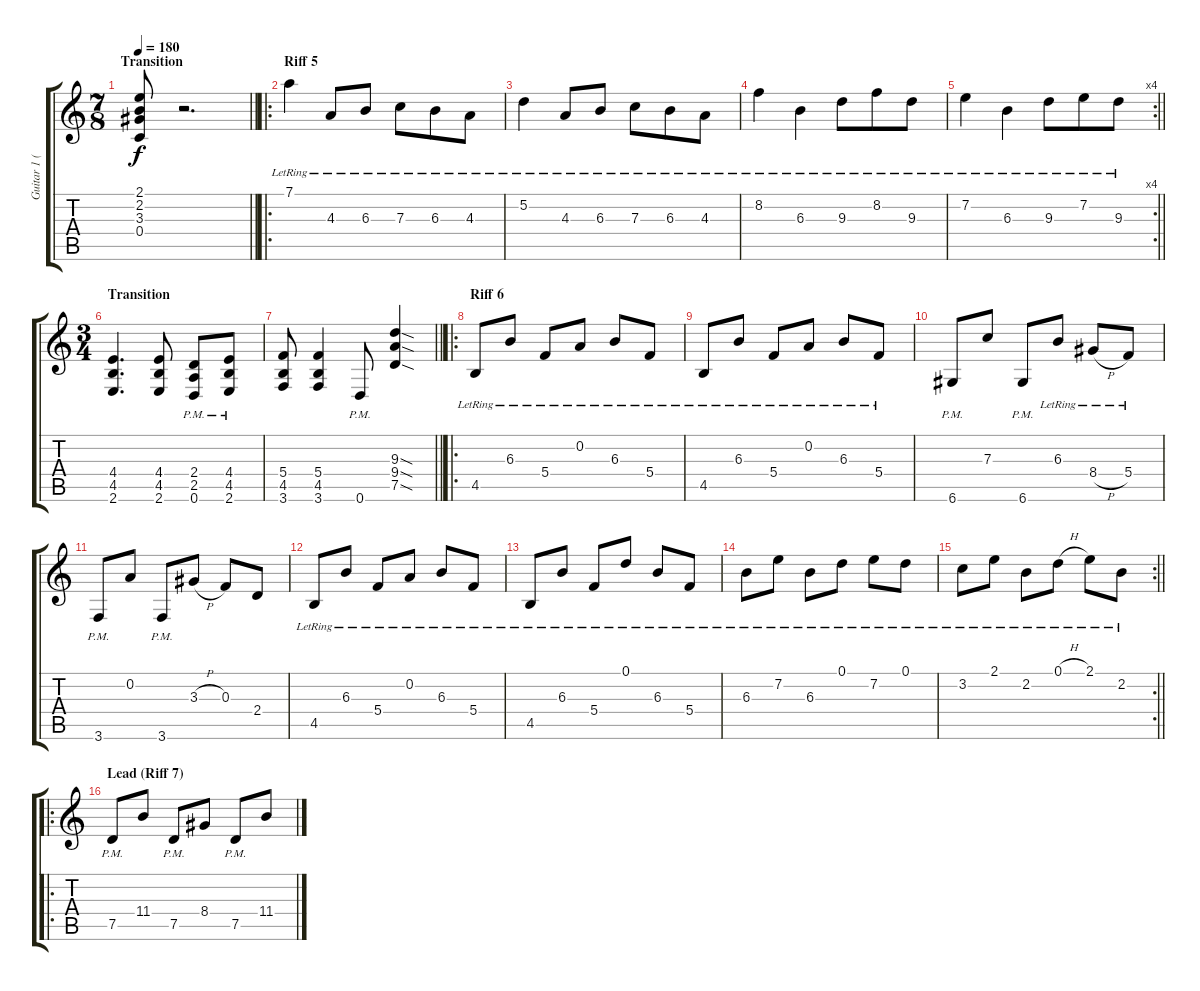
\track ("Guitar 1 (Left)" "Guitar 1 (") {instrument acousticguitarsteel}
\staff {score tabs}
\tuning (D4 A3 F3 C3 G2 D2) {hide}
\ts (7 8)
\section ("" "Transition")
\tempo 180
\clef g2
\barLineRight lightlight
\ks c
(2.1 2.2 3.3 0.4).8{dy f} r.2{d} |
\ro
\section ("" "Riff 5")
7.1{lr}.4{instrument acousticguitarsteel} 4.3{lr}.8 6.3{lr}.8 7.3{lr}.8 6.3{lr}.8 4.3{lr}.8 |
5.2{lr}.4 4.3{lr}.8 6.3{lr}.8 7.3{lr}.8 6.3{lr}.8 4.3{lr}.8 |
8.2{lr}.4 6.3{lr}.4 9.3{lr}.8 8.2{lr}.8 9.3{lr}.8 |
\rc 4
\barLineRight lightlight
7.2{lr}.4 6.3{lr}.4 9.3{lr}.8 7.2{lr}.8 9.3{lr}.8 |
\ts (3 4)
\section ("" "Transition")
(4.4 4.5 2.6).4{d instrument distortionguitar} (4.4 4.5 2.6).8 (2.4{pm} 2.5{pm} 0.6{pm}).8 (4.4{pm} 4.5{pm} 2.6{pm}).8 |
\barLineRight lightlight
(5.4 4.5 3.6).8 (5.4 4.5 3.6).4 0.6{pm}.8 (9.3{sod} 9.4{sod} 7.5{sod}).4 |
\ro
\section ("" "Riff 6")
4.5{lr}.8 6.3{lr}.8 5.4{lr}.8 0.2{lr}.8 6.3{lr}.8 5.4{lr}.8 |
4.5{lr}.8 6.3{lr}.8 5.4{lr}.8 0.2{lr}.8 6.3{lr}.8 5.4{lr}.8 |
6.6{pm}.8 7.3.8 6.6{pm}.8 6.3{lr}.8 8.4{h lr}.8 5.4{lr}.8 |
3.6{pm}.8 0.2.8 3.6{pm}.8 3.3{h}.8 0.3.8 2.4.8 |
4.5{lr}.8 6.3{lr}.8 5.4{lr}.8 0.2{lr}.8 6.3{lr}.8 5.4{lr}.8 |
4.5{lr}.8 6.3{lr}.8 5.4{lr}.8 0.1{lr}.8 6.3{lr}.8 5.4{lr}.8 |
6.3{lr}.8 7.2{lr}.8 6.3{lr}.8 0.1{lr}.8 7.2{lr}.8 0.1{lr}.8 |
\rc 2
\barLineRight lightlight
3.2{lr}.8 2.1{lr}.8 2.2{lr}.8 0.1{h lr}.8 2.1{lr}.8 2.2{lr}.8 |
\ro
\section ("" "Lead (Riff 7)")
7.5{pm}.8 11.4.8 7.5{pm}.8 8.4.8 7.5{pm}.8 11.4.8
